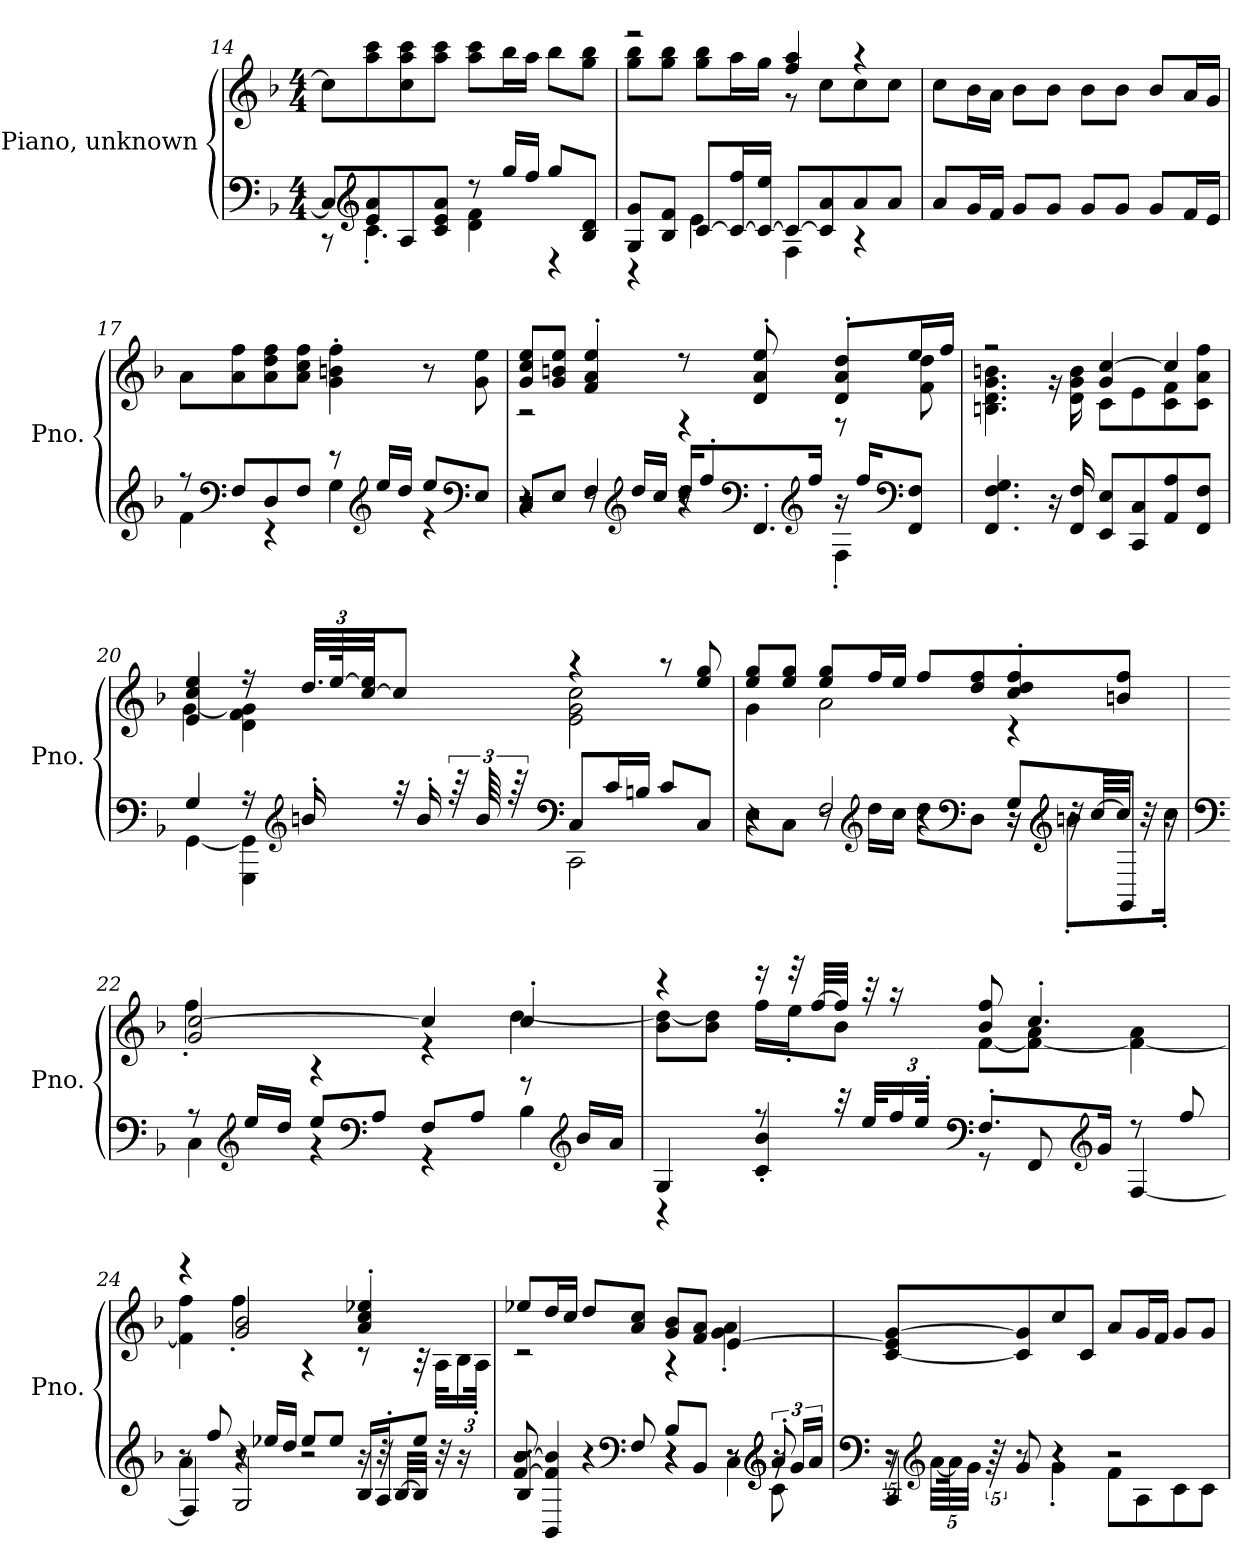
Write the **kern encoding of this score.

**kern	**kern
*part1	*part1
*staff2	*staff1
*I"Piano, unknown	*
*I'Pno.	*
*clefF4	*clefG2
*k[b-]	*k[b-]
*M4/4	*M4/4
=14	=14
*^	*
8C/L]	8r	8cc\L]
*clefG2	*	*
8e/ 8a/	4.c'\	8aa\ 8ccc\
8A/	.	8cc\ 8aa\ 8ccc\
8c/ 8e/ 8a/J	.	8aa\ 8ccc\J
8r	4d\ 4f\	8aa\ 8ccc\L
16gg/LL	.	16bb-\L
16ff/JJ	.	16aa\JJ
8gg/L	4r	8bb-\L
8B-/ 8d/J	.	8gg\ 8bb-\J
!!LO:PB:g=z
=15	=15	=15
*	*	*^
8G/ 8g/L	4r	2r	8gg\ 8bb-\L
8B-/ 8f/J	.	.	8gg\ 8bb-\J
[8c/L	4e\	.	8gg\ 8bb-\L
16c/_ 16ff/L	.	.	16aa\L
16c/_ 16ee/JJ	.	.	16gg\JJ
8c/L_	4F\	4ff/ 4aa/	8r
8c/] 8a/	.	.	8cc\L
8a/	4r	4r	8cc\
8a/J	.	.	8cc\J
*v	*v	*	*
*	*v	*v
=16	=16
8a/L	8cc\L
16g/L	16b-\L
16f/JJ	16a\JJ
8g/L	8b-\L
8g/J	8b-\J
8g/L	8b-\L
8g/J	8b-\J
8g/L	8b-/L
16f/L	16a/L
16e/JJ	16g/JJ
=17	=17
*^	*
8r	4f\	8a\L
*clefF4	*	*
8F/L	.	8a\ 8ff\
8D/	4r	8a\ 8dd\ 8ff\
8F/J	.	8a\ 8cc\ 8ff\J
8r	4G\	4g\' 4bn\' 4ff\'
*clefG2	*	*
16ee/LL	.	.
16dd/JJ	.	.
8ee/L	4r	8r
*clefF4	*	*
8E/J	.	8g\ 8ee\
!!LO:LB:g=z
=18	=18	=18
*	*^	*^
8C/L	2r	4r	8g/ 8cc/ 8ee/L	2r
8E/J	.	.	8g/ 8bn/ 8ee/J	.
8r	.	4F/	4f/' 4a/' 4ee/'	.
*clefG2	*	*	*	*
16dd/LL	.	.	.	.
16cc/JJ	.	.	.	.
16dd/KL	4r	8r	8r	4r
8ff'/	.	.	.	.
*clefF4	*	*	*	*
.	.	4.FF'/	8d/' 8a/' 8ee/'	.
*clefG2	*	*	*	*
16ff/Jk	.	.	.	.
16r	4F'\	.	8d/' 8a/' 8dd/'L	8r
16ff/KL	.	.	.	.
*clefF4	*	*	*	*
8FF/ 8F/J	.	.	16ee/L	8f\ 8dd\
.	.	.	16ff/JJ	.
*v	*v	*v	*	*
=19	=19	=19
4.FF/ 4.F/ 4.G/	2r	4.Bn\ 4.d\ 4.g\ 4.bn\
16r	.	16r
16FF/ 16F/	.	16d\ 16g\ 16b\
8EE/ 8E/L	4g/ [4cc/	8c\L
8CC/ 8C/	.	8e\
8AA/ 8A/	4cc/]	8c\ 8f\
8FF/ 8F/J	.	8c\ 8a\ 8ff\J
!!LO:LB:g=z	!!
=20	=20	=20
*^	*	*
4G/	[4GG\	4e/ 4cc/ 4ee/	[4g\
16r	4GGG\ 4GG\]	16r	4d\ 4f\ 4g\]
*clefG2	*	*	*
*	*	*Xbrackettup	*
16bn'/	.	48.dd/LLL	.
.	.	[96ee/K	.
.	.	[48cc/ 48ee/]JJ	.
32r	.	8cc/J]	.
16b'/	.	.	.
96r	.	.	.
96b/	.	.	.
96r	.	.	.
*clefF4	*	*	*
8C/L	2CC\	4r	2e\ 2g\ 2cc\
16c/L	.	.	.
16Bn/JJ	.	.	.
8c/L	.	8r	.
8C/J	.	8ee/ 8gg/	.
=21	=21	=21	=21
*	*^	*	*
2r	8E\L	4r	8ee/ 8gg/L	4g\
.	8C\J	.	8ee/ 8gg/J	.
.	8r	2F/	8ee/ 8gg/L	2a\
*clefG2	*	*	*	*
.	16dd\LL	.	16ff/L	.
.	16cc\JJ	.	16ee/JJ	.
4r	8dd\L	.	8ff/L	.
*clefF4	*	*	*	*
.	8D\J	.	8dd/ 8ff/	.
16r	16r	8G/L	8cc/' 8dd/' 8ff/'	4r
*clefG2	*	*	*	*
32r	8bn'\L	.	.	.
[32cc/LLL	.	.	.	.
32cc/JJJ]	.	8GG/J	8bn/ 8ff/J	.
32r	.	.	.	.
16r	16cc'\Jk	.	.	.
*v	*v	*v	*	*
!!LO:LB:g=z	!!
=22	=22	=22
*clefF4	*	*
*^	*	*
8r	4C\	2g/ [2cc/	4ff'\
*clefG2	*	*	*
16ee/LL	.	.	.
16dd/JJ	.	.	.
8ee/L	4r	.	4r
*clefF4	*	*	*
8A/J	.	.	.
8F/L	4r	4cc/]	4r
8A/J	.	.	.
8r	4B-\	4cc'/	[4dd\
*clefG2	*	*	*
16b-/LL	.	.	.
16a/JJ	.	.	.
=23	=23	=23	=23
4G/	4r	4r	8b-\ 8dd\_L
.	.	.	8b-\ 8dd\]J
8r	4c/' 4b-/'	16r	16ff\LL
.	.	32r	16ee'\J
.	.	[32ff/LLL	.
32r	.	32ff/JJJ]	8b-\J
32ee/KLL	.	32r	.
*Xbrackettup	*	*	*
24ff/	.	16r	.
48ee'/JJk	.	.	.
*clefF4	*	*	*
8.F'/L	8r	8b-/ 8ff/	[8f\L
.	8FF/	4.cc'/	8f\_ 8a\J
*clefG2	*	*	*
16g/Jk	.	.	.
8r	[4F/	.	4f\_ 4a\
8ff/	.	.	.
!!LO:LB:g=z	!!
=24	=24	=24	=24
*	*^	*	*
8r	4a\	4F/]	4r	4f\] 4ff\
8ff/	.	.	.	.
8r	4r	2G/	2g/ 2b-/	4ff'\
16ee-X/LL	.	.	.	.
16dd/JJ	.	.	.	.
8ee-/L	2r	.	.	4r
8ee-/J	.	.	.	.
16B-/LL	.	16r	4a/' 4cc/' 4ee-X/'	8r
16A'/J	.	32r	.	.
.	.	[32B-/LLL	.	.
8ee-/J	.	32B-/JJJ]	.	32r
.	.	32r	.	32A\KLL
.	.	16r	.	24B-\
.	.	.	.	48A'\JJk
=25	=25	=25	=25	=25
*	*	*^	*	*
4B-'/	2r	[8f/ [8b-/	2r	8ee-X/L	2r
.	.	4BB-/ 4f/] 4b-/]	.	16dd/L	.
.	.	.	.	16cc/JJ	.
4r	.	.	.	8dd/L	.
*clefF4	*	*	*	*	*
.	.	8F/	.	8a/ 8cc/J	.
4r	4r	8B-/L	4r	8g/ 8b-/L	4r
.	.	8BB-/J	.	8f/ 8a/J	.
8r	8r	8r	4C\	[4e/	4g\' 4a\'
*clefG2	*	*	*	*	*
*	*	*brackettup	*	*	*
8a'/	8c\	24r	.	.	.
.	.	24g/LL	.	.	.
.	.	24a/JJ	.	.	.
*v	*v	*v	*v	*	*
*	*v	*v
!!LO:LB:g=z
=26	=26
*clefF4	*
*^	*
*	*^	*
8r	20r	4CC/	[8c/ 8e/] [8g/L
*clefG2	*	*	*
.	[40a\LLL	.	.
.	80a\K]	.	.
.	40g\JJJ	.	.
.	80r	.	.
8g/	8r	.	8c/] 8g/]
4r	4g'\	4r	8cc/
.	.	.	8c/J
2r	8f\L	2r	8a/L
.	8A\	.	16g/L
.	.	.	16f/JJ
.	8c\	.	8g/L
.	8c\J	.	8g/J
*v	*v	*v	*
=	=
*-	*-
